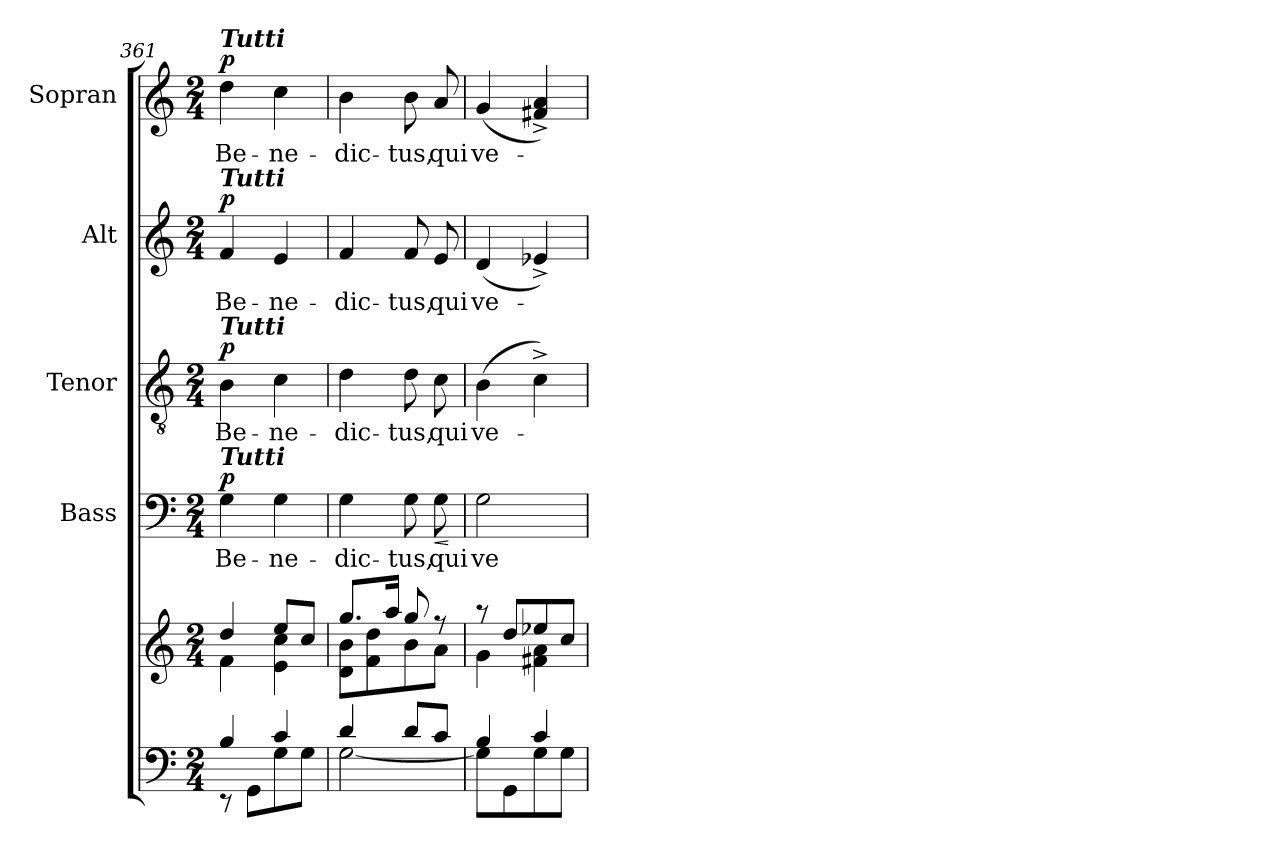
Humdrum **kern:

**kern	**kern	**kern	**text	**dynam	**kern	**text	**dynam	**kern	**text	**dynam	**kern	**text	**dynam
*part5	*part5	*part4	*part4	*part4	*part3	*part3	*part3	*part2	*part2	*part2	*part1	*part1	*part1
*staff6	*staff5	*staff4	*staff4	*staff4	*staff3	*staff3	*staff3	*staff2	*staff2	*staff2	*staff1	*staff1	*staff1
*	*	*I"Bass	*	*	*I"Tenor	*	*	*I"Alt	*	*	*I"Sopran	*	*
*	*	*I'B.	*	*	*I'T.	*	*	*I'A.	*	*	*I'S.	*	*
!!LO:LB:g=z
*clefF4	*clefG2	*clefF4	*	*	*clefGv2	*	*	*clefG2	*	*	*clefG2	*	*
*k[]	*k[]	*k[]	*	*	*k[]	*	*	*k[]	*	*	*k[]	*	*
*C:	*C:	*C:	*	*	*C:	*	*	*C:	*	*	*C:	*	*
*M2/4	*M2/4	*M2/4	*	*	*M2/4	*	*	*M2/4	*	*	*M2/4	*	*
=361	=361	=361	=361	=361	=361	=361	=361	=361	=361	=361	=361	=361	=361
*^	*^	*	*	*	*	*	*	*	*	*	*	*	*
!	!	!	!	!	!	!	!	!	!	!	!	!	!LO:TX:a:Bi:t=Tutti	!	!
!	!	!	!	!	!	!	!	!	!	!LO:TX:a:Bi:t=Tutti	!	!	!	!	!
!	!	!	!	!	!	!	!LO:TX:a:Bi:t=Tutti	!	!	!	!	!	!	!	!
!	!	!	!	!LO:TX:a:Bi:t=Tutti	!	!	!	!	!	!	!	!	!	!	!
!	!	!	!	!	!LO:LY:b	!LO:DY:a	!	!LO:LY:b	!LO:DY:a	!	!LO:LY:b	!LO:DY:a	!	!LO:LY:b	!LO:DY:a
4B/	8r	4dd/	4f\	4G\	Be-	p	4B\	Be-	p	4f/	Be-	p	4dd\	Be-	p
.	8GG\L	.	.	.	.	.	.	.	.	.	.	.	.	.	.
!	!	!	!	!	!LO:LY:b	!	!	!LO:LY:b	!	!	!LO:LY:b	!	!	!LO:LY:b	!
4c/	8G\	8ee/L	4e\ 4cc\	4G\	-ne-	.	4c\	-ne-	.	4e/	-ne-	.	4cc\	-ne-	.
.	8G\J	8cc/J	.	.	.	.	.	.	.	.	.	.	.	.	.
=362	=362	=362	=362	=362	=362	=362	=362	=362	=362	=362	=362	=362	=362	=362	=362
!	!	!	!	!	!LO:LY:b	!	!	!LO:LY:b	!	!	!LO:LY:b	!	!	!LO:LY:b	!
4d/	[<2G\	8.gg/L	8d\ 8b\L	4G\	-dic-	.	4d\	-dic-	.	4f/	-dic-	.	4b\	-dic-	.
.	.	.	8f\ 8dd\	.	.	.	.	.	.	.	.	.	.	.	.
.	.	16aa/Jk	.	.	.	.	.	.	.	.	.	.	.	.	.
!	!	!	!	!	!LO:LY:b	!	!	!LO:LY:b	!	!	!LO:LY:b	!	!	!LO:LY:b	!
8d/L	.	8gg/	8b\	8G\	-tus,	.	8d\	-tus,	.	8f/	-tus,	.	8b\	-tus,	.
!	!	!	!	!	!LO:LY:b	!LO:HP:b	!	!LO:LY:b	!	!	!LO:LY:b	!	!	!LO:LY:b	!
8c/J	.	8rff	8a\J	8G\	qui	<	8c\	qui	.	8e/	qui	.	8a/	qui	.
*v	*v	*	*	*	*	*	*	*	*	*	*	*	*	*	*
*	*v	*v	*	*	*	*	*	*	*	*	*	*	*	*
.	.	.	.	[	.	.	.	.	.	.	.	.	.
=363	=363	=363	=363	=363	=363	=363	=363	=363	=363	=363	=363	=363	=363
*^	*^	*	*	*	*	*	*	*	*	*	*	*	*
!	!	!	!	!	!LO:LY:b	!	!	!LO:LY:b	!	!	!LO:LY:b	!	!	!LO:LY:b	!
4B/	8G\L]	8raa	4g\	2G\	ve-	.	(>4B\	ve-	.	(<4d/	ve-	.	(<4g/	ve-	.
.	8GG\	8dd/L	.	.	.	.	.	.	.	.	.	.	.	.	.
4c/	8G\	8ee-X/	4f#X\ 4a\	.	.	.	4c^>\)	.	.	4e-X^>/)	.	.	4f#X/^> 4a/^>)	.	.
.	8G\J	8cc/J	.	.	.	.	.	.	.	.	.	.	.	.	.
*v	*v	*	*	*	*	*	*	*	*	*	*	*	*	*	*
*	*v	*v	*	*	*	*	*	*	*	*	*	*	*	*
=	=	=	=	=	=	=	=	=	=	=	=	=	=
*-	*-	*-	*-	*-	*-	*-	*-	*-	*-	*-	*-	*-	*-
